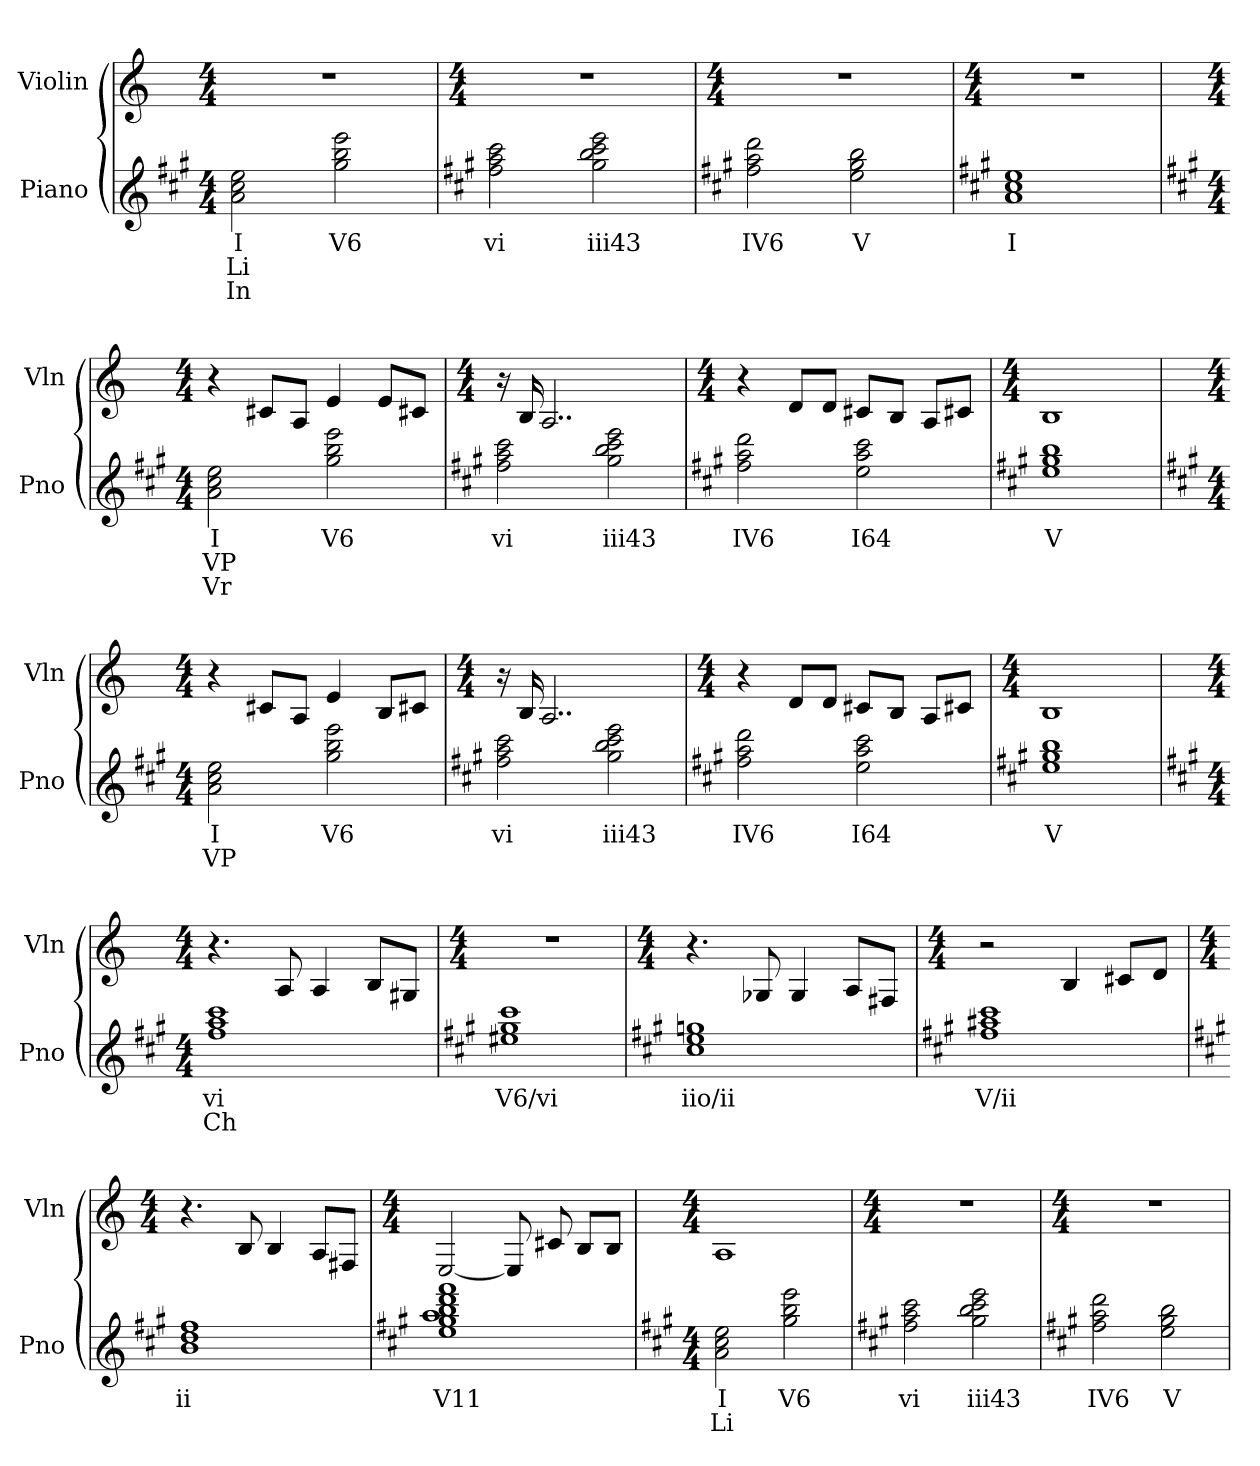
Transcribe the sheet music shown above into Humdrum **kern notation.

**kern	**text	**text	**text	**kern
*part2	*part2	*part2	*part2	*part1
*staff2	*staff2	*staff2	*staff2	*staff1
*I"Piano	*	*	*	*I"Violin
*I'Pno	*	*	*	*I'Vln
*k[f#c#g#]	*	*	*	*
*A:	*	*	*	*
*M4/4	*	*	*	*M4/4
=	=	=	=	=
2a 2cc# 2ee	I	Li	In	1r
2gg# 2bb 2eee	V6	.	.	.
=	=	=	=	=
*k[f#c#g#]	*	*	*	*
*A:	*	*	*	*
*	*	*	*	*M4/4
2ff# 2aa 2ccc#	vi	.	.	1r
2gg# 2bb 2ccc# 2eee	iii43	.	.	.
=	=	=	=	=
*k[f#c#g#]	*	*	*	*
*A:	*	*	*	*
*	*	*	*	*M4/4
2ff# 2aa 2ddd	IV6	.	.	1r
2ee 2gg# 2bb	V	.	.	.
=	=	=	=	=
*k[f#c#g#]	*	*	*	*
*A:	*	*	*	*
*	*	*	*	*M4/4
1a 1cc# 1ee	I	.	.	1r
=	=	=	=	=
*k[f#c#g#]	*	*	*	*
*A:	*	*	*	*
*M4/4	*	*	*	*M4/4
2a 2cc# 2ee	I	VP	Vr	4r
.	.	.	.	8c#XL
.	.	.	.	8AJ
2gg# 2bb 2eee	V6	.	.	4e
.	.	.	.	8eL
.	.	.	.	8c#XJ
=	=	=	=	=
*k[f#c#g#]	*	*	*	*
*A:	*	*	*	*
*	*	*	*	*M4/4
2ff# 2aa 2ccc#	vi	.	.	16r
.	.	.	.	16B
.	.	.	.	2..A
2gg# 2bb 2ccc# 2eee	iii43	.	.	.
=	=	=	=	=
*k[f#c#g#]	*	*	*	*
*A:	*	*	*	*
*	*	*	*	*M4/4
2ff# 2aa 2ddd	IV6	.	.	4r
.	.	.	.	8dL
.	.	.	.	8dJ
2ee 2aa 2ccc#	I64	.	.	8c#XL
.	.	.	.	8BJ
.	.	.	.	8AL
.	.	.	.	8c#XJ
=	=	=	=	=
*k[f#c#g#]	*	*	*	*
*A:	*	*	*	*
*	*	*	*	*M4/4
1ee 1gg# 1bb	V	.	.	1B
=	=	=	=	=
*k[f#c#g#]	*	*	*	*
*A:	*	*	*	*
*M4/4	*	*	*	*M4/4
2a 2cc# 2ee	I	VP	.	4r
.	.	.	.	8c#XL
.	.	.	.	8AJ
2gg# 2bb 2eee	V6	.	.	4e
.	.	.	.	8BL
.	.	.	.	8c#XJ
=	=	=	=	=
*k[f#c#g#]	*	*	*	*
*A:	*	*	*	*
*	*	*	*	*M4/4
2ff# 2aa 2ccc#	vi	.	.	16r
.	.	.	.	16B
.	.	.	.	2..A
2gg# 2bb 2ccc# 2eee	iii43	.	.	.
=	=	=	=	=
*k[f#c#g#]	*	*	*	*
*A:	*	*	*	*
*	*	*	*	*M4/4
2ff# 2aa 2ddd	IV6	.	.	4r
.	.	.	.	8dL
.	.	.	.	8dJ
2ee 2aa 2ccc#	I64	.	.	8c#XL
.	.	.	.	8BJ
.	.	.	.	8AL
.	.	.	.	8c#XJ
=	=	=	=	=
*k[f#c#g#]	*	*	*	*
*A:	*	*	*	*
*	*	*	*	*M4/4
1ee 1gg# 1bb	V	.	.	1B
=	=	=	=	=
*k[f#c#g#]	*	*	*	*
*A:	*	*	*	*
*M4/4	*	*	*	*M4/4
1ff# 1aa 1ccc#	vi	Ch	.	4.r
.	.	.	.	8A
.	.	.	.	4A
.	.	.	.	8BL
.	.	.	.	8G#XJ
=	=	=	=	=
*k[f#c#g#]	*	*	*	*
*A:	*	*	*	*
*	*	*	*	*M4/4
1ee#X 1gg# 1ccc#	V6/vi	.	.	1r
=	=	=	=	=
*k[f#c#g#]	*	*	*	*
*A:	*	*	*	*
*	*	*	*	*M4/4
1cc# 1ee 1ggn	iio/ii	.	.	4.r
.	.	.	.	8G-X
.	.	.	.	4G-
.	.	.	.	8AL
.	.	.	.	8F#XJ
=	=	=	=	=
*k[f#c#g#]	*	*	*	*
*A:	*	*	*	*
*	*	*	*	*M4/4
1ff# 1aa#X 1ccc#	V/ii	.	.	2r
.	.	.	.	4B
.	.	.	.	8c#XL
.	.	.	.	8dJ
=	=	=	=	=
*k[f#c#g#]	*	*	*	*
*A:	*	*	*	*
*	*	*	*	*M4/4
1b 1dd 1ff#	ii	.	.	4.r
.	.	.	.	8B
.	.	.	.	4B
.	.	.	.	8AL
.	.	.	.	8F#XJ
=	=	=	=	=
*k[f#c#g#]	*	*	*	*
*A:	*	*	*	*
*	*	*	*	*M4/4
1ee 1gg# 1bb 1ddd 1fff# 1aa	V11	.	.	[2E
.	.	.	.	8E]
.	.	.	.	8c#X
.	.	.	.	8BL
.	.	.	.	8BJ
=	=	=	=	=
*k[f#c#g#]	*	*	*	*
*A:	*	*	*	*
*M4/4	*	*	*	*M4/4
2a 2cc# 2ee	I	Li	.	1A
2gg# 2bb 2eee	V6	.	.	.
=	=	=	=	=
*k[f#c#g#]	*	*	*	*
*A:	*	*	*	*
*	*	*	*	*M4/4
2ff# 2aa 2ccc#	vi	.	.	1r
2gg# 2bb 2ccc# 2eee	iii43	.	.	.
=	=	=	=	=
*k[f#c#g#]	*	*	*	*
*A:	*	*	*	*
*	*	*	*	*M4/4
2ff# 2aa 2ddd	IV6	.	.	1r
2ee 2gg# 2bb	V	.	.	.
=	=	=	=	=
*-	*-	*-	*-	*-
